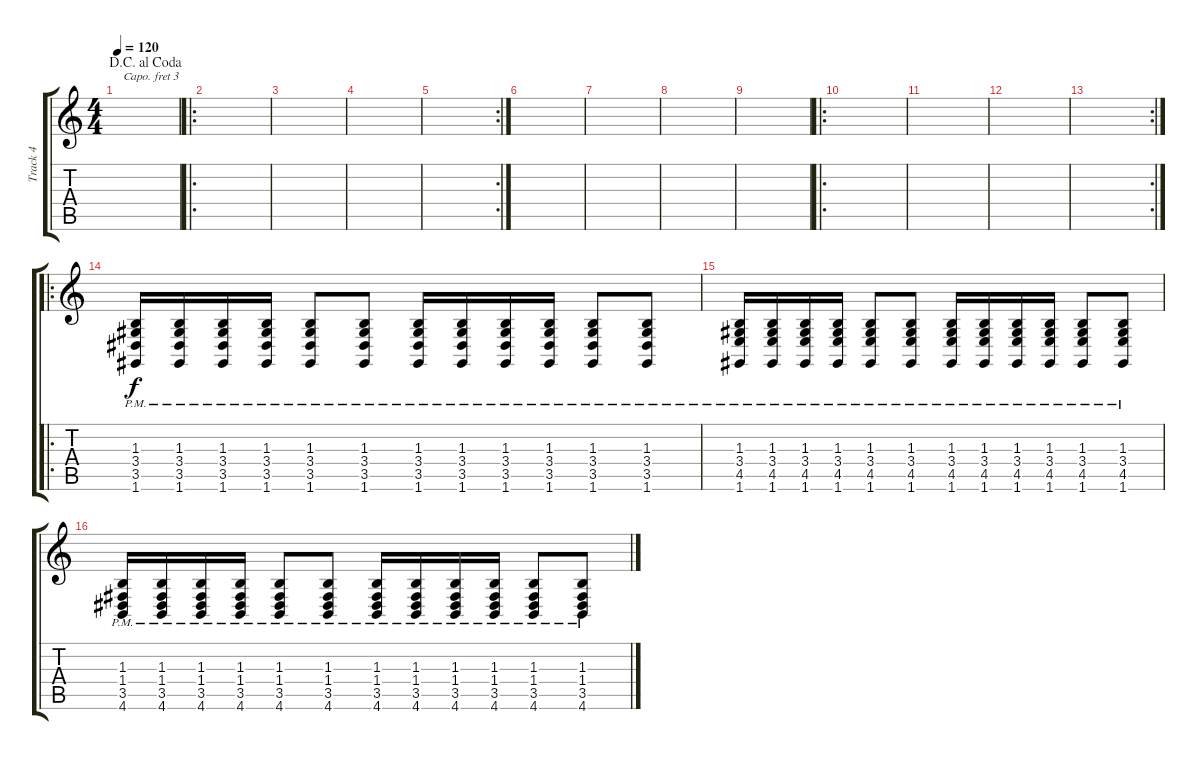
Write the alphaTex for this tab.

\track ("Track 4" "Track 4") {instrument drawbarorgan}
\staff {score tabs}
\capo 3
\tuning (E4 B3 G3 D3 A2 E2) {hide}
\ts (4 4)
\jump dacapoalcoda
\tempo 120
\clef g2
\ks c
|
\ro
|
|
|
\rc 2
|
|
|
|
|
\ro
|
|
|
\rc 2
|
\ro
(1.3{pm} 3.4{pm} 3.5{pm} 1.6{pm}).16 (1.3{pm} 3.4{pm} 3.5{pm} 1.6{pm}).16 (1.3{pm} 3.4{pm} 3.5{pm} 1.6{pm}).16 (1.3{pm} 3.4{pm} 3.5{pm} 1.6{pm}).16 (1.3{pm} 3.4{pm} 3.5{pm} 1.6{pm}).8 (1.3{pm} 3.4{pm} 3.5{pm} 1.6{pm}).8 (1.3{pm} 3.4{pm} 3.5{pm} 1.6{pm}).16 (1.3{pm} 3.4{pm} 3.5{pm} 1.6{pm}).16 (1.3{pm} 3.4{pm} 3.5{pm} 1.6{pm}).16 (1.3{pm} 3.4{pm} 3.5{pm} 1.6{pm}).16 (1.3{pm} 3.4{pm} 3.5{pm} 1.6{pm}).8 (1.3{pm} 3.4{pm} 3.5{pm} 1.6{pm}).8 |
(1.3{pm} 3.4{pm} 4.5{pm} 1.6{pm}).16 (1.3{pm} 3.4{pm} 4.5{pm} 1.6{pm}).16 (1.3{pm} 3.4{pm} 4.5{pm} 1.6{pm}).16 (1.3{pm} 3.4{pm} 4.5{pm} 1.6{pm}).16 (1.3{pm} 3.4{pm} 4.5{pm} 1.6{pm}).8 (1.3{pm} 3.4{pm} 4.5{pm} 1.6{pm}).8 (1.3{pm} 3.4{pm} 4.5{pm} 1.6{pm}).16 (1.3{pm} 3.4{pm} 4.5{pm} 1.6{pm}).16 (1.3{pm} 3.4{pm} 4.5{pm} 1.6{pm}).16 (1.3{pm} 3.4{pm} 4.5{pm} 1.6{pm}).16 (1.3{pm} 3.4{pm} 4.5{pm} 1.6{pm}).8 (1.3{pm} 3.4{pm} 4.5{pm} 1.6{pm}).8 |
(1.3{pm} 1.4{pm} 3.5{pm} 4.6{pm}).16 (1.3{pm} 1.4{pm} 3.5{pm} 4.6{pm}).16 (1.3{pm} 1.4{pm} 3.5{pm} 4.6{pm}).16 (1.3{pm} 1.4{pm} 3.5{pm} 4.6{pm}).16 (1.3{pm} 1.4{pm} 3.5{pm} 4.6{pm}).8 (1.3{pm} 1.4{pm} 3.5{pm} 4.6{pm}).8 (1.3{pm} 1.4{pm} 3.5{pm} 4.6{pm}).16 (1.3{pm} 1.4{pm} 3.5{pm} 4.6{pm}).16 (1.3{pm} 1.4{pm} 3.5{pm} 4.6{pm}).16 (1.3{pm} 1.4{pm} 3.5{pm} 4.6{pm}).16 (1.3{pm} 1.4{pm} 3.5{pm} 4.6{pm}).8 (1.3{pm} 1.4{pm} 3.5{pm} 4.6{pm}).8
